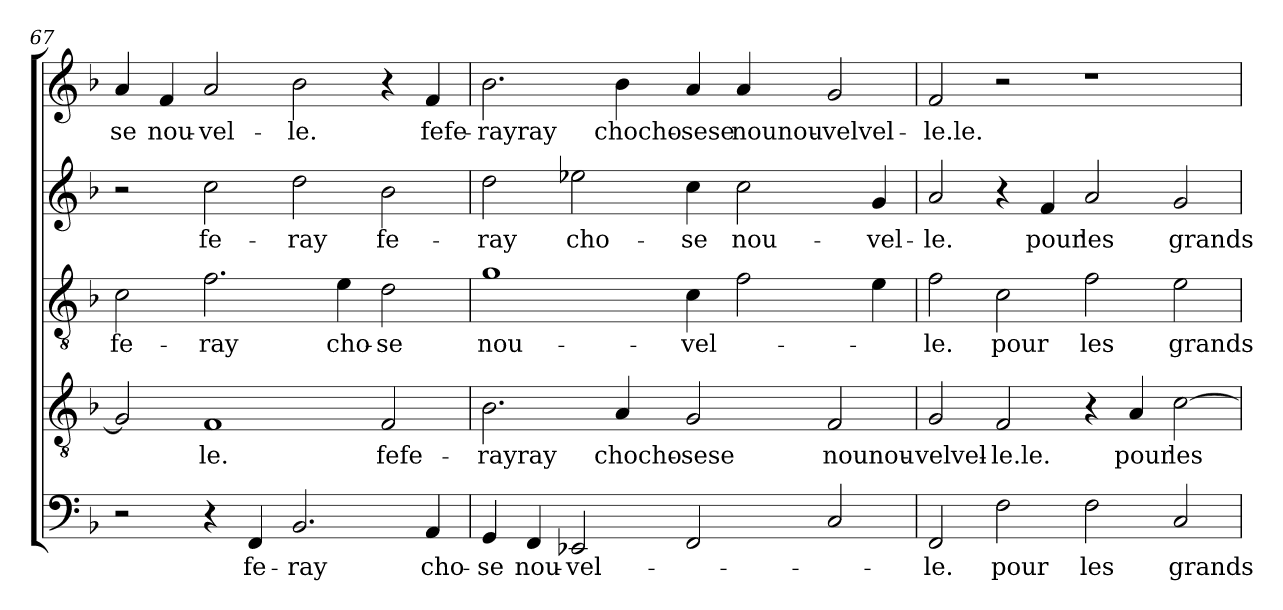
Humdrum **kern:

**kern	**text	**kern	**text	**kern	**text	**kern	**text	**kern	**text
*part5	*part5	*part4	*part4	*part3	*part3	*part2	*part2	*part1	*part1
*staff5	*staff5	*staff4	*staff4	*staff3	*staff3	*staff2	*staff2	*staff1	*staff1
*clefF4	*	*clefGv2	*	*clefGv2	*	*clefG2	*	*clefG2	*
*k[b-]	*	*k[b-]	*	*k[b-]	*	*k[b-]	*	*k[b-]	*
=67	=67	=67	=67	=67	=67	=67	=67	=67	=67
2r	.	2G]	.	2c	fe-	2r	.	4a	-se
.	.	.	.	.	.	.	.	4f	nou-
4r	.	1F	-le.	2.f	-ray	2cc	fe-	2a	-vel-
4FF	fe-	.	.	.	.	.	.	.	.
2.BB-	-ray	.	.	.	.	2dd	-ray	2b-	-le.
.	.	.	.	4e	cho-	.	.	.	.
.	.	2F	fefe-	2d	-se	2b-	fe-	4r	.
4AA	cho-	.	.	.	.	.	.	4f	fefe-
=68	=68	=68	=68	=68	=68	=68	=68	=68	=68
4GG	-se	2.B-	-rayray	1g	nou-	2dd	-ray	2.b-	-rayray
4FF	nou-	.	.	.	.	.	.	.	.
2EE-X	-vel-	.	.	.	.	2ee-X	cho-	.	.
.	.	4A	chocho-	.	.	.	.	4b-	chocho-
2FF	.	2G	-sese	4c	-vel-	4cc	-se	4a	-sese
.	.	.	.	2f	.	2cc	nou-	4a	nounou-
2C	.	2F	nounou-	.	.	.	.	2g	-velvel-
.	.	.	.	4e	.	4g	-vel-	.	.
!!LO:LB:g=z
=69	=69	=69	=69	=69	=69	=69	=69	=69	=69
2FF	-le.	2G	-velvel-	2f	-le.	2a	-le.	2f	-le.le.
2F	pour	2F	-le.le.	2c	pour	4r	.	2r	.
.	.	.	.	.	.	4f	pour	.	.
2F	les	4r	.	2f	les	2a	les	1r	.
.	.	4A	pour	.	.	.	.	.	.
2C	grands	[2c	les	2e	grands	2g	grands	.	.
=	=	=	=	=	=	=	=	=	=
*-	*-	*-	*-	*-	*-	*-	*-	*-	*-
